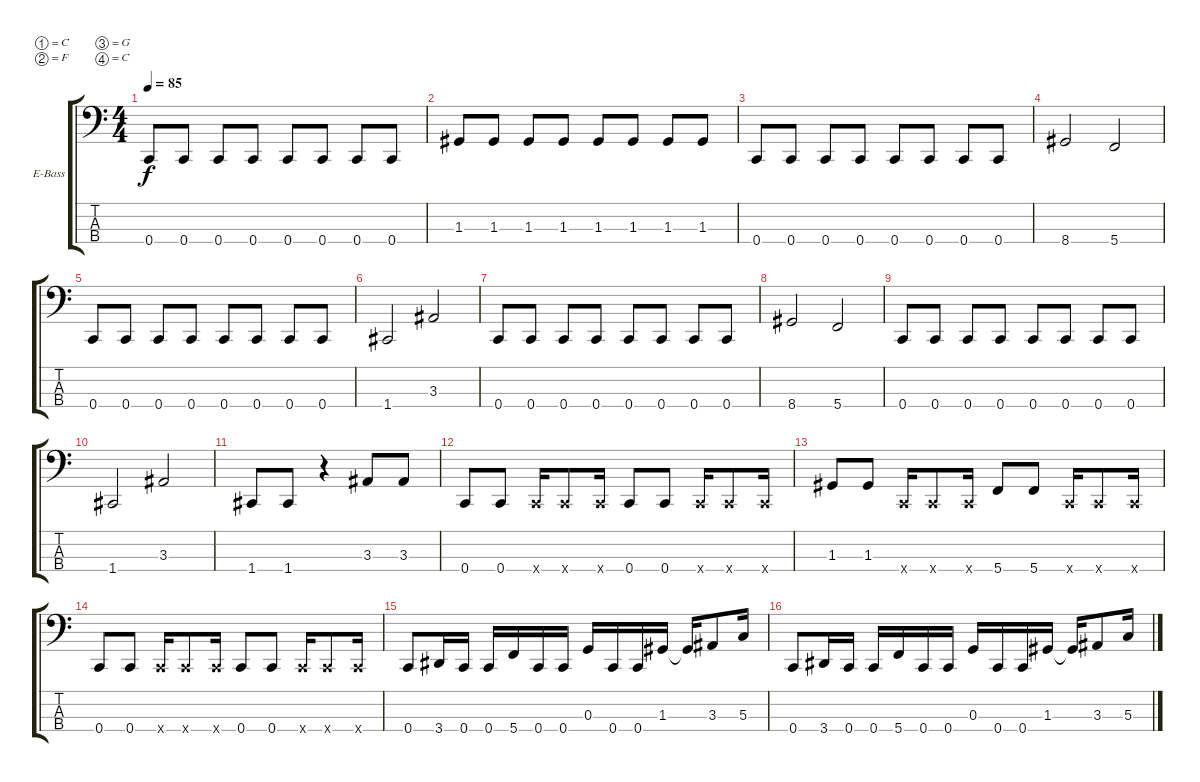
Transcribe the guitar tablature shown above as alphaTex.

\defaultSystemsLayout 4
\bracketExtendMode groupsimilarinstruments
\firstSystemTrackNameOrientation horizontal
\otherSystemsTrackNameOrientation horizontal
\track ("Electric Bass" "E-Bass") {instrument electricbassfinger}
\staff {score tabs}
\tuning (C2 F2 G1 C1)
\ts (4 4)
\tempo 85
\clef f4
\scale
0.333333
\ks c
0.4.8{dy f} 0.4.8 0.4.8 0.4.8 0.4.8 0.4.8 0.4.8 0.4.8 |
\scale
0.333333 1.3.8 1.3.8 1.3.8 1.3.8 1.3.8 1.3.8 1.3.8 1.3.8 |
\scale
0.333333 0.4.8 0.4.8 0.4.8 0.4.8 0.4.8 0.4.8 0.4.8 0.4.8 |
\scale
0.333333 8.4.2 5.4.2 |
\scale
0.333333 0.4.8 0.4.8 0.4.8 0.4.8 0.4.8 0.4.8 0.4.8 0.4.8 |
\scale
0.333333 1.4.2 3.3.2 |
\scale
0.333333 0.4.8 0.4.8 0.4.8 0.4.8 0.4.8 0.4.8 0.4.8 0.4.8 |
\scale
0.333333 8.4.2 5.4.2 |
\scale
0.333333 0.4.8 0.4.8 0.4.8 0.4.8 0.4.8 0.4.8 0.4.8 0.4.8 |
\scale
0.333333 1.4.2 3.3.2 |
\scale
0.333333 1.4.8 1.4.8 r.4 3.3.8 3.3.8 |
\scale
0.333333 0.4.8 0.4.8 0.4{x}.16 0.4{x}.8 0.4{x}.16 0.4.8 0.4.8 0.4{x}.16 0.4{x}.8 0.4{x}.16 |
\scale
0.333333 1.3.8 1.3.8 0.4{x}.16 0.4{x}.8 0.4{x}.16 5.4.8 5.4.8 0.4{x}.16 0.4{x}.8 0.4{x}.16 |
\scale
0.333333 0.4.8 0.4.8 0.4{x}.16 0.4{x}.8 0.4{x}.16 0.4.8 0.4.8 0.4{x}.16 0.4{x}.8 0.4{x}.16 |
\scale
0.333333 0.4.8 3.4.16 0.4.16 0.4.16 5.4.16 0.4.16 0.4.16 0.3.16 0.4.16 0.4.16 1.3.16 1.3{t}.16 3.3.8 5.3.16 |
\scale
0.333333 0.4.8 3.4.16 0.4.16 0.4.16 5.4.16 0.4.16 0.4.16 0.3.16 0.4.16 0.4.16 1.3.16 1.3{t}.16 3.3.8 5.3.16
